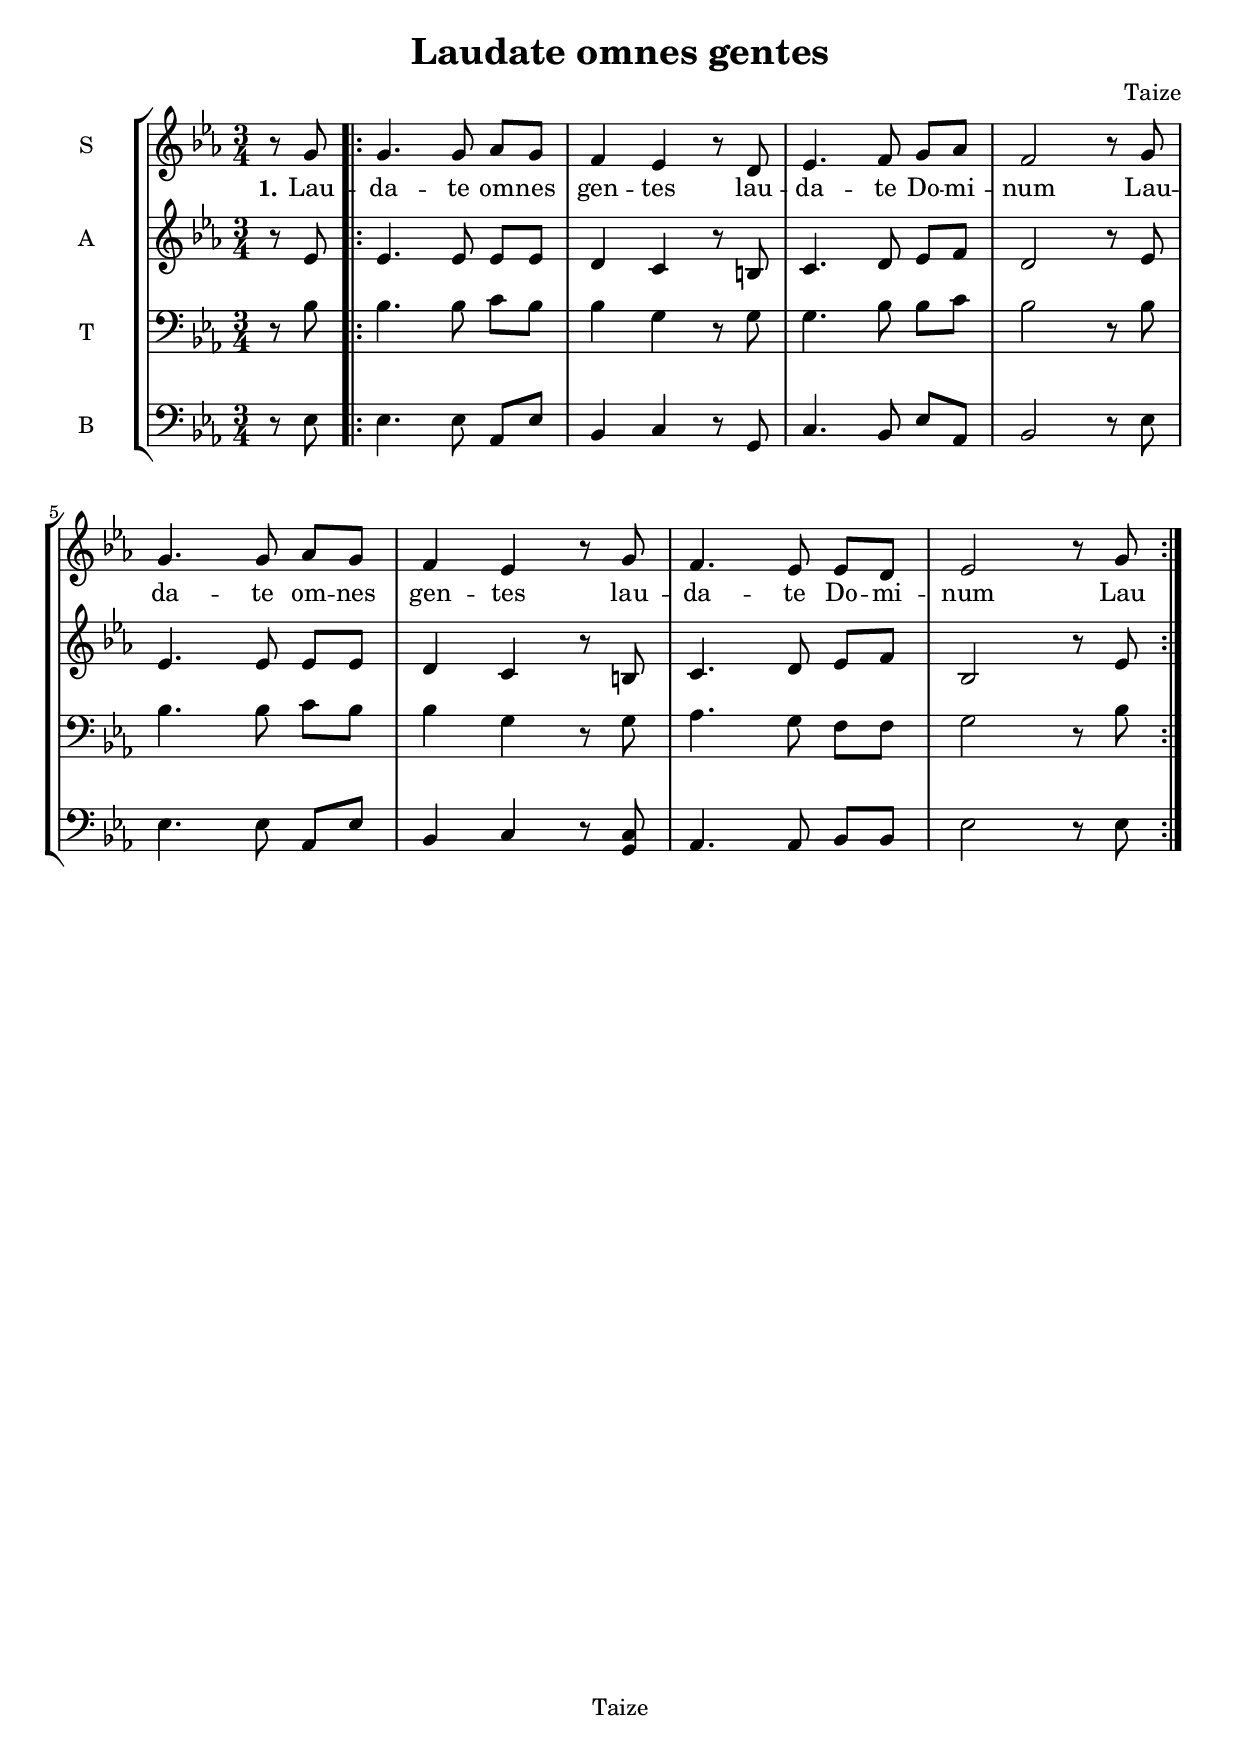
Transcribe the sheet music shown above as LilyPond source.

\version "2.24.1"
% automatically converted by musicxml2ly from laudateo1.musicxml
\pointAndClickOff

\header {
    title =  "Laudate omnes gentes"
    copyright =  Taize
    composer =  Taize
    encodingsoftware =  "MuseScore 4.2.1"
    encodingdate =  "2025-05-20"
    }

\layout {
    \context { \Score
        autoBeaming = ##f
        }
    }
PartPOneVoiceOne =  \relative g' {
    \clef "treble" \time 3/4 \key es \major \partial 4 r8 g8 \repeat
    volta 2 {
        | % 1
        g4. g8 as8 [ g8 ] | % 2
        f4 es4 r8 d8 | % 3
        es4. f8 g8 [ as8 ] | % 4
        f2 r8 g8 | % 5
        g4. g8 as8 [ g8 ] | % 6
        f4 es4 r8 g8 | % 7
        f4. es8 es8 [ d8 ] | % 8
        es2 r8 g8 }
    }

PartPOneVoiceOneLyricsOne =  \lyricmode {\set ignoreMelismata = ##t Lau
    -- da -- te om -- nes gen -- tes lau -- da -- te Do -- mi -- num Lau
    -- da -- te om -- nes gen -- tes lau -- da -- te Do -- mi -- num Lau
    }

PartPTwoVoiceOne =  \relative es' {
    \clef "treble" \time 3/4 \key es \major \partial 4 r8 es8 \repeat
    volta 2 {
        | % 1
        es4. es8 es8 [ es8 ] | % 2
        d4 c4 r8 b8 | % 3
        c4. d8 es8 [ f8 ] | % 4
        d2 r8 es8 | % 5
        es4. es8 es8 [ es8 ] | % 6
        d4 c4 r8 b8 | % 7
        c4. d8 es8 [ f8 ] | % 8
        bes,2 r8 es8 }
    }

PartPThreeVoiceOne =  \relative bes {
    \clef "bass" \time 3/4 \key es \major \partial 4 r8 bes8 \repeat
    volta 2 {
        | % 1
        bes4. bes8 c8 [ bes8 ] | % 2
        bes4 g4 r8 g8 | % 3
        g4. bes8 bes8 [ c8 ] | % 4
        bes2 r8 bes8 | % 5
        bes4. bes8 c8 [ bes8 ] | % 6
        bes4 g4 r8 g8 | % 7
        as4. g8 f8 [ f8 ] | % 8
        g2 r8 bes8 }
    }

PartPFourVoiceOne =  \relative es {
    \clef "bass" \time 3/4 \key es \major \partial 4 r8 es8 \repeat
    volta 2 {
        | % 1
        es4. es8 as,8 [ es'8 ] | % 2
        bes4 c4 r8 g8 | % 3
        c4. bes8 es8 [ as,8 ] | % 4
        bes2 r8 es8 | % 5
        es4. es8 as,8 [ es'8 ] | % 6
        bes4 c4 r8 <g c>8 | % 7
        as4. as8 bes8 [ bes8 ] | % 8
        es2 r8 es8 }
    }


% The score definition
\score {
    <<
        
        \new StaffGroup
        <<
            \new Staff
            <<
                \set Staff.instrumentName = "S"
                
                \context Staff << 
                    \mergeDifferentlyDottedOn\mergeDifferentlyHeadedOn
                    \context Voice = "PartPOneVoiceOne" {  \PartPOneVoiceOne }
                    \new Lyrics \lyricsto "PartPOneVoiceOne" { \set stanza = "1." \PartPOneVoiceOneLyricsOne }
                    >>
                >>
            \new Staff
            <<
                \set Staff.instrumentName = "A"
                
                \context Staff << 
                    \mergeDifferentlyDottedOn\mergeDifferentlyHeadedOn
                    \context Voice = "PartPTwoVoiceOne" {  \PartPTwoVoiceOne }
                    >>
                >>
            \new Staff
            <<
                \set Staff.instrumentName = "T"
                
                \context Staff << 
                    \mergeDifferentlyDottedOn\mergeDifferentlyHeadedOn
                    \context Voice = "PartPThreeVoiceOne" {  \PartPThreeVoiceOne }
                    >>
                >>
            \new Staff
            <<
                \set Staff.instrumentName = "B"
                
                \context Staff << 
                    \mergeDifferentlyDottedOn\mergeDifferentlyHeadedOn
                    \context Voice = "PartPFourVoiceOne" {  \PartPFourVoiceOne }
                    >>
                >>
            
            >>
        
        >>
    \layout {}
    % To create MIDI output, uncomment the following line:
    %  \midi {\tempo 4 = 100 }
    }

